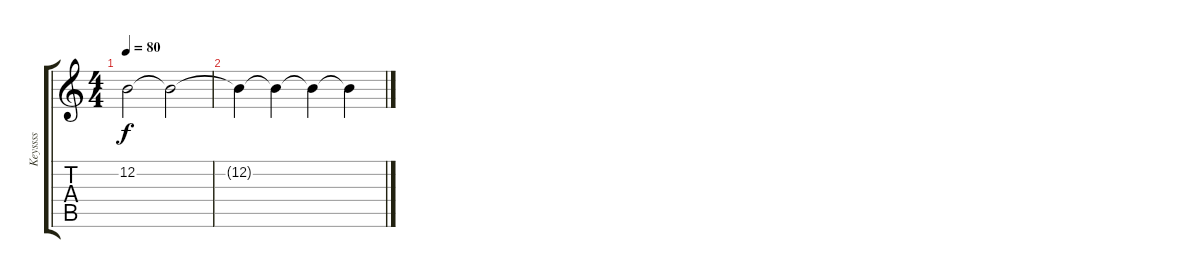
\track ("Keyssss" "Keyssss") {instrument stringensemble1}
\staff {score tabs}
\tuning (E4 B3 G3 D3 A2 E2) {hide}
\ts (4 4)
\tempo 80
\clef g2
\ks c
12.2.2{dy f} 12.2{t}.2 |
12.2{t}.4 12.2{t}.4 12.2{t}.4 12.2{t}.4
